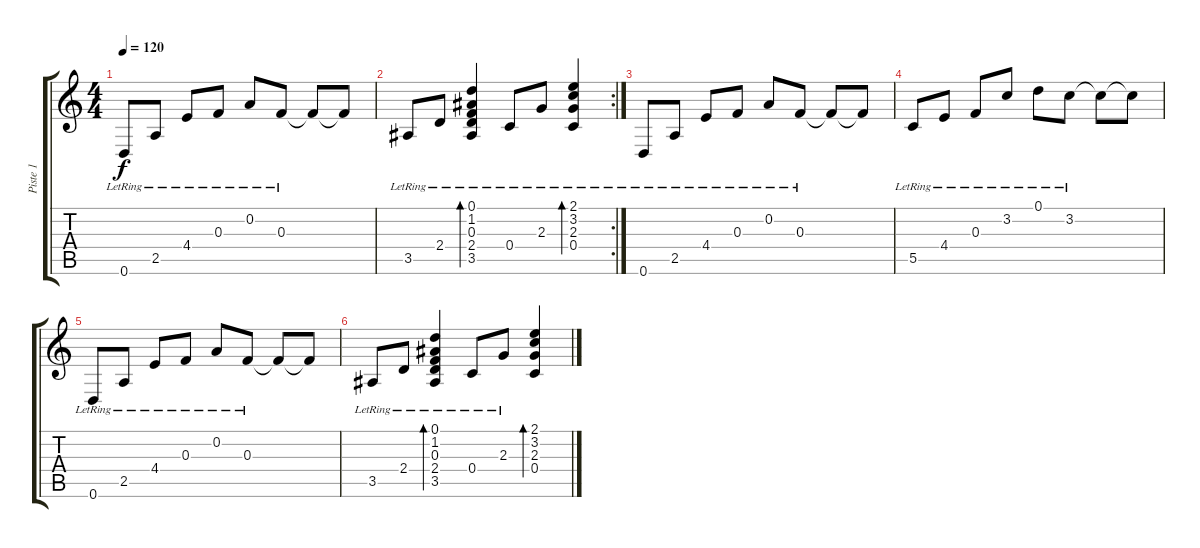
\track ("Piste 1" "Piste 1") {instrument acousticguitarsteel}
\staff {score tabs}
\tuning (D4 A3 F3 C3 G2 D2) {hide}
\ts (4 4)
\tempo 120
\clef g2
\ks c
0.6{lr}.8{dy f} 2.5{lr}.8 4.4{lr}.8 0.3{lr}.8 0.2{lr}.8 0.3{lr}.8 0.3{t}.8 0.3{t}.8 |
\rc 2
3.5{lr}.8 2.4{lr}.8 (0.1{lr} 1.2{lr} 0.3{lr} 2.4{lr} 3.5{lr}).4{bd 120} 0.4{lr}.8 2.3{lr}.8 (2.1{lr} 3.2{lr} 2.3{lr} 0.4{lr}).4{bd 120} |
0.6{lr}.8{volume 0} 2.5{lr}.8 4.4{lr}.8 0.3{lr}.8 0.2{lr}.8 0.3{lr}.8 0.3{t}.8 0.3{t}.8 |
5.5{lr}.8 4.4{lr}.8 0.3{lr}.8 3.2{lr}.8 0.1{lr}.8 3.2{lr}.8 3.2{t}.8 3.2{t}.8 |
0.6{lr}.8 2.5{lr}.8 4.4{lr}.8 0.3{lr}.8 0.2{lr}.8 0.3{lr}.8 0.3{t}.8 0.3{t}.8 |
3.5{lr}.8 2.4{lr}.8 (0.1{lr} 1.2{lr} 0.3{lr} 2.4{lr} 3.5{lr}).4{bd 120} 0.4{lr}.8 2.3{lr}.8 (2.1 3.2 2.3 0.4).4{bd 120}
